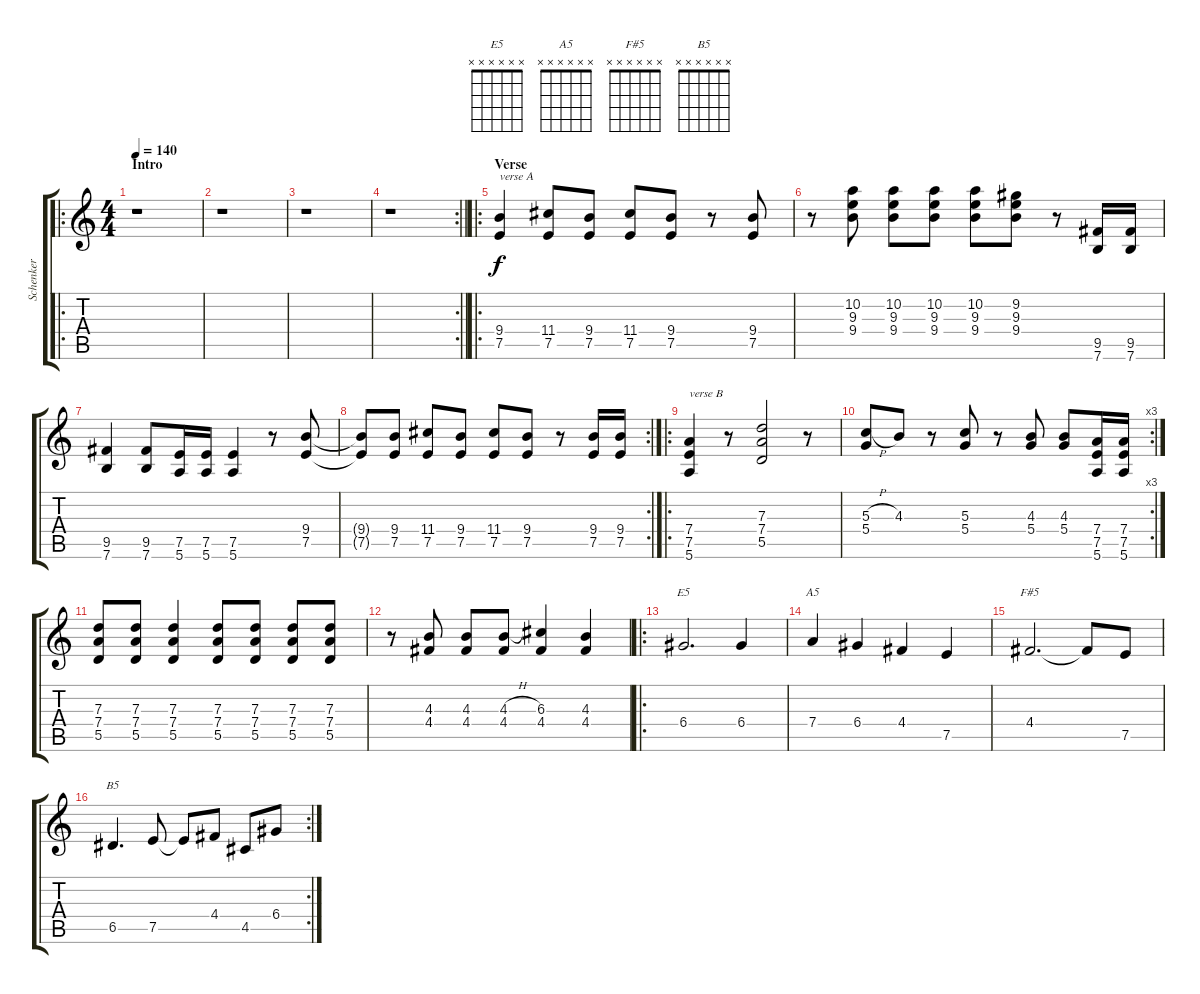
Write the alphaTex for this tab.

\track ("Schenker" "Schenker") {instrument overdrivenguitar}
\staff {score tabs}
\tuning (E4 B3 G3 D3 A2 E2) {hide}
\chord ("E5" x x x x x x)
\chord ("A5" x x x x x x)
\chord ("F#5" x x x x x x)
\chord ("B5" x x x x x x)
\ro
\ts (4 4)
\section ("" "Intro")
\tempo 140
\clef g2
\ks c
r.1{dy f instrument overdrivenguitar} |
r.1 |
r.1 |
\rc 2
\barLineRight lightlight
r.1 |
\ro
\section ("" "Verse")
(9.4 7.5).4{txt "verse A"} (11.4 7.5).8 (9.4 7.5).8 (11.4 7.5).8 (9.4 7.5).8 r.8 (9.4 7.5).8 |
r.8 (10.2 9.3 9.4).8 (10.2 9.3 9.4).8 (10.2 9.3 9.4).8 (10.2 9.3 9.4).8 (9.2 9.3 9.4).8 r.8 (9.5 7.6).16 (9.5 7.6).16 |
(9.5 7.6).4 (9.5 7.6).8 (7.5 5.6).16 (7.5 5.6).16 (7.5 5.6).4 r.8 (9.4 7.5).8 |
\rc 2
(9.4{t} 7.5{t}).8 (9.4 7.5).8 (11.4 7.5).8 (9.4 7.5).8 (11.4 7.5).8 (9.4 7.5).8 r.8 (9.4 7.5).16 (9.4 7.5).16 |
\ro
(7.4 7.5 5.6).4{txt "verse B"} r.8 (7.3 7.4 5.5).2 r.8 |
\rc 3
(5.3{h} 5.4).8 4.3.8 r.8 (5.3 5.4).8 r.8 (4.3 5.4).8 (4.3 5.4).8 (7.4 7.5 5.6).16 (7.4 7.5 5.6).16 |
(7.3 7.4 5.5).8 (7.3 7.4 5.5).8 (7.3 7.4 5.5).4 (7.3 7.4 5.5).8 (7.3 7.4 5.5).8 (7.3 7.4 5.5).8 (7.3 7.4 5.5).8 |
r.8 (4.3 4.4).8 (4.3 4.4).8 (4.3{h} 4.4).8 (6.3 4.4).4 (4.3 4.4).4 |
\ro
6.4.2{d ch "E5"} 6.4.4 |
7.4.4{ch "A5"} 6.4.4 4.4.4 7.5.4 |
4.4.2{d ch "F#5"} 4.4{t}.8 7.5.8 |
\rc 2
6.5.4{d ch "B5"} 7.5.8 7.5{t}.8 4.4.8 4.5.8 6.4.8
